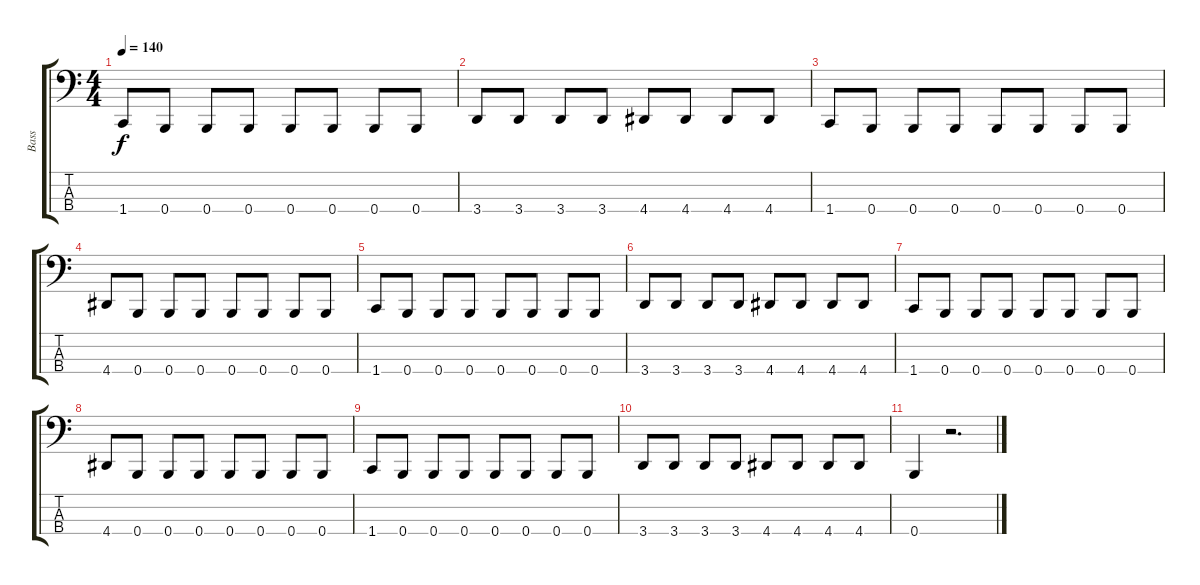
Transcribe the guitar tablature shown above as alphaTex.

\track ("Bass" "Bass") {instrument electricbasspick}
\staff {score tabs}
\tuning (E2 B1 Gb1 B0) {hide}
\ts (4 4)
\tempo 140
\clef f4
\ks c
1.4.8{dy f} 0.4.8 0.4.8 0.4.8 0.4.8 0.4.8 0.4.8 0.4.8 |
3.4.8 3.4.8 3.4.8 3.4.8 4.4.8 4.4.8 4.4.8 4.4.8 |
1.4.8 0.4.8 0.4.8 0.4.8 0.4.8 0.4.8 0.4.8 0.4.8 |
4.4.8 0.4.8 0.4.8 0.4.8 0.4.8 0.4.8 0.4.8 0.4.8 |
1.4.8 0.4.8 0.4.8 0.4.8 0.4.8 0.4.8 0.4.8 0.4.8 |
3.4.8 3.4.8 3.4.8 3.4.8 4.4.8 4.4.8 4.4.8 4.4.8 |
1.4.8 0.4.8 0.4.8 0.4.8 0.4.8 0.4.8 0.4.8 0.4.8 |
4.4.8 0.4.8 0.4.8 0.4.8 0.4.8 0.4.8 0.4.8 0.4.8 |
1.4.8 0.4.8 0.4.8 0.4.8 0.4.8 0.4.8 0.4.8 0.4.8 |
3.4.8 3.4.8 3.4.8 3.4.8 4.4.8 4.4.8 4.4.8 4.4.8 |
0.4.4 r.2{d}
